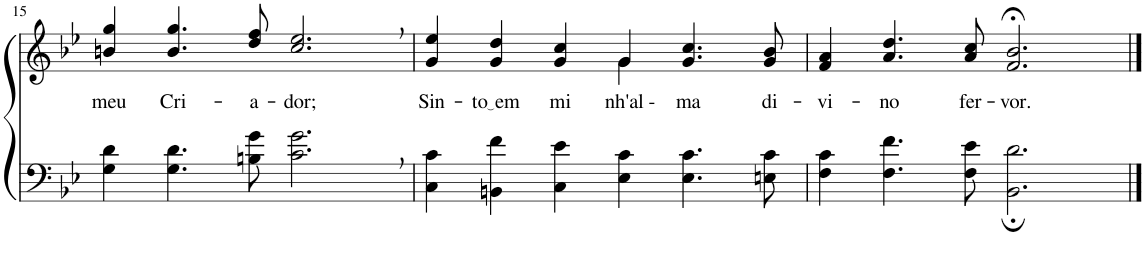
**kern	**kern	**text
*part2	*part1	*part1
*staff2	*staff1	*staff1
*I"Parte III e IV	*I"Parte I e II	*
!!LO:PB:g=z
*clefF4	*clefG2	*
*Trd2c3	*Trd2c3	*
*k[b-e-]	*k[b-e-]	*
*M6/4	*M6/4	*
=15	=15	=15
!	!	!LO:LY:b
4G\ 4d\	4bn/ 4gg/	meu
!	!	!LO:LY:b
4.G\ 4.d\	4.b/ 4.gg/	Cri-
!	!	!LO:LY:b
8Bn\ 8g\	8dd/ 8ff/	-a-
!	!	!LO:LY:b
2.c\, 2.g\,	2.cc/, 2.ee-/,	-dor;
=16	=16	=16
!	!	!LO:LY:b
*	*^	*
4C\ 4c\	4g/ 4ee-/	2.ryy	Sin-
!	!	!	!LO:LY:b
4BBn\ 4f\	4g/ 4dd/	.	to em
!	!	!	!LO:LY:b
4C\ 4e-\	4g/ 4cc/	.	mi-
!	!	!	!LO:LY:b
4E-\ 4c\	4g/	4g\	-nh'al -
!	!	!	!LO:LY:b
4.E-\ 4.c\	4.g/ 4.cc/	2ryy	ma
!	!	!	!LO:LY:b
8En\ 8c\	8g/ 8b-/	.	di-
*	*v	*v	*
=17	=17	=17
!	!	!LO:LY:b
4F\ 4c\	4f/ 4a/	-vi-
!	!	!LO:LY:b
4.F\ 4.f\	4.a/ 4.dd/	-no
!	!	!LO:LY:b
8F\ 8e-\	8a/ 8cc/	fer-
!	!	!LO:LY:b
2.BB-\; 2.d\;	2.f/;< 2.b-/;<	-vor.
==	==	==
*-	*-	*-
